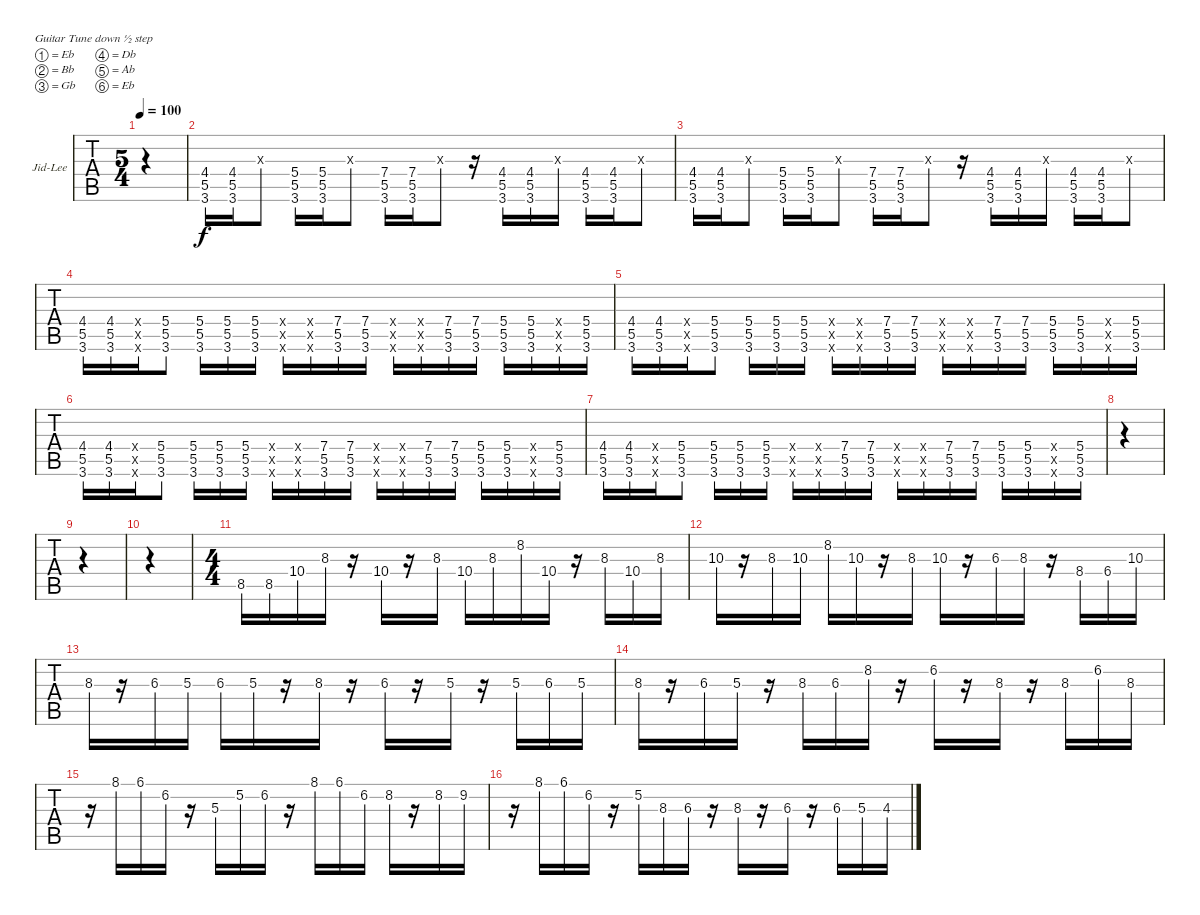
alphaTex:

\defaultSystemsLayout 4
\bracketExtendMode groupsimilarinstruments
\firstSystemTrackNameOrientation horizontal
\otherSystemsTrackNameOrientation horizontal
\track ("Jid-Lee" "Jid-Lee") {instrument distortionguitar}
\staff {tabs}
\tuning (Eb4 Bb3 Gb3 Db3 Ab2 Eb2)
\ts (5 4)
\tempo 100
\clef g2
\ks c
|
(4.4 5.5 3.6).16 (4.4 5.5 3.6).16 0.3{x}.8 (5.4 5.5 3.6).16 (5.4 5.5 3.6).16 0.3{x}.8 (7.4 5.5 3.6).16 (7.4 5.5 3.6).16 0.3{x}.8 r.16 (4.4 5.5 3.6).16 (4.4 5.5 3.6).16 0.3{x}.16 (4.4 5.5 3.6).16 (4.4 5.5 3.6).16 0.3{x}.8 |
(4.4 5.5 3.6).16 (4.4 5.5 3.6).16 0.3{x}.8 (5.4 5.5 3.6).16 (5.4 5.5 3.6).16 0.3{x}.8 (7.4 5.5 3.6).16 (7.4 5.5 3.6).16 0.3{x}.8 r.16 (4.4 5.5 3.6).16 (4.4 5.5 3.6).16 0.3{x}.16 (4.4 5.5 3.6).16 (4.4 5.5 3.6).16 0.3{x}.8 |
(4.4 5.5 3.6).16 (4.4 5.5 3.6).16 (0.6{x} 0.5{x} 0.4{x}).16 (3.6 5.5 5.4).8 (5.4 5.5 3.6).16 (3.6 5.5 5.4).16 (3.6 5.5 5.4).16 (7.4{x} 5.5{x} 3.6{x}).16 (7.4{x} 5.5{x} 3.6{x}).16 (3.6 5.5 7.4).16 (3.6 5.5 7.4).16 (0.6{x} 0.5{x} 0.4{x}).16 (4.4{x} 5.5{x} 3.6{x}).16 (7.4 5.5 3.6).16 (7.4 5.5 3.6).16 (5.4 5.5 3.6).16 (5.4 5.5 3.6).16 (0.6{x} 0.5{x} 0.4{x}).16 (5.4 5.5 3.6).16 |
(4.4 5.5 3.6).16 (4.4 5.5 3.6).16 (0.6{x} 0.5{x} 0.4{x}).16 (3.6 5.5 5.4).8 (5.4 5.5 3.6).16 (3.6 5.5 5.4).16 (3.6 5.5 5.4).16 (7.4{x} 5.5{x} 3.6{x}).16 (7.4{x} 5.5{x} 3.6{x}).16 (3.6 5.5 7.4).16 (3.6 5.5 7.4).16 (0.6{x} 0.5{x} 0.4{x}).16 (4.4{x} 5.5{x} 3.6{x}).16 (7.4 5.5 3.6).16 (7.4 5.5 3.6).16 (5.4 5.5 3.6).16 (5.4 5.5 3.6).16 (0.6{x} 0.5{x} 0.4{x}).16 (5.4 5.5 3.6).16 |
(4.4 5.5 3.6).16 (4.4 5.5 3.6).16 (0.6{x} 0.5{x} 0.4{x}).16 (3.6 5.5 5.4).8 (5.4 5.5 3.6).16 (3.6 5.5 5.4).16 (3.6 5.5 5.4).16 (7.4{x} 5.5{x} 3.6{x}).16 (7.4{x} 5.5{x} 3.6{x}).16 (3.6 5.5 7.4).16 (3.6 5.5 7.4).16 (0.6{x} 0.5{x} 0.4{x}).16 (4.4{x} 5.5{x} 3.6{x}).16 (7.4 5.5 3.6).16 (7.4 5.5 3.6).16 (5.4 5.5 3.6).16 (5.4 5.5 3.6).16 (0.6{x} 0.5{x} 0.4{x}).16 (5.4 5.5 3.6).16 |
(4.4 5.5 3.6).16 (4.4 5.5 3.6).16 (0.6{x} 0.5{x} 0.4{x}).16 (3.6 5.5 5.4).8 (5.4 5.5 3.6).16 (3.6 5.5 5.4).16 (3.6 5.5 5.4).16 (7.4{x} 5.5{x} 3.6{x}).16 (7.4{x} 5.5{x} 3.6{x}).16 (3.6 5.5 7.4).16 (3.6 5.5 7.4).16 (0.6{x} 0.5{x} 0.4{x}).16 (4.4{x} 5.5{x} 3.6{x}).16 (7.4 5.5 3.6).16 (7.4 5.5 3.6).16 (5.4 5.5 3.6).16 (5.4 5.5 3.6).16 (0.6{x} 0.5{x} 0.4{x}).16 (5.4 5.5 3.6).16 |
|
|
|
\ts (4 4)
8.5.16 8.5.16 10.4.16 8.3.16 r.16 10.4.16 r.16 8.3.16 10.4.16 8.3.16 8.2.16 10.4.16 r.16 8.3.16 10.4.16 8.3.16 |
10.3.16 r.16 8.3.16 10.3.16 8.2.16 10.3.16 r.16 8.3.16 10.3.16 r.16 6.3.16 8.3.16 r.16 8.4.16 6.4.16 10.3.16 |
8.3.16 r.16 6.3.16 5.3.16 6.3.16 5.3.16 r.16 8.3.16 r.16 6.3.16 r.16 5.3.16 r.16 5.3.16 6.3.16 5.3.16 |
8.3.16 r.16 6.3.16 5.3.16 r.16 8.3.16 6.3.16 8.2.16 r.16 6.2.16 r.16 8.3.16 r.16 8.3.16 6.2.16 8.3.16 |
r.16 8.1.16 6.1.16 6.2.16 r.16 5.3.16 5.2.16 6.2.16 r.16 8.1.16 6.1.16 6.2.16 8.2.16 r.16 8.2.16 9.2.16 |
r.16 8.1.16 6.1.16 6.2.16 r.16 5.2.16 8.3.16 6.3.16 r.16 8.3.16 r.16 6.3.16 r.16 6.3.16 5.3.16 4.3.16
